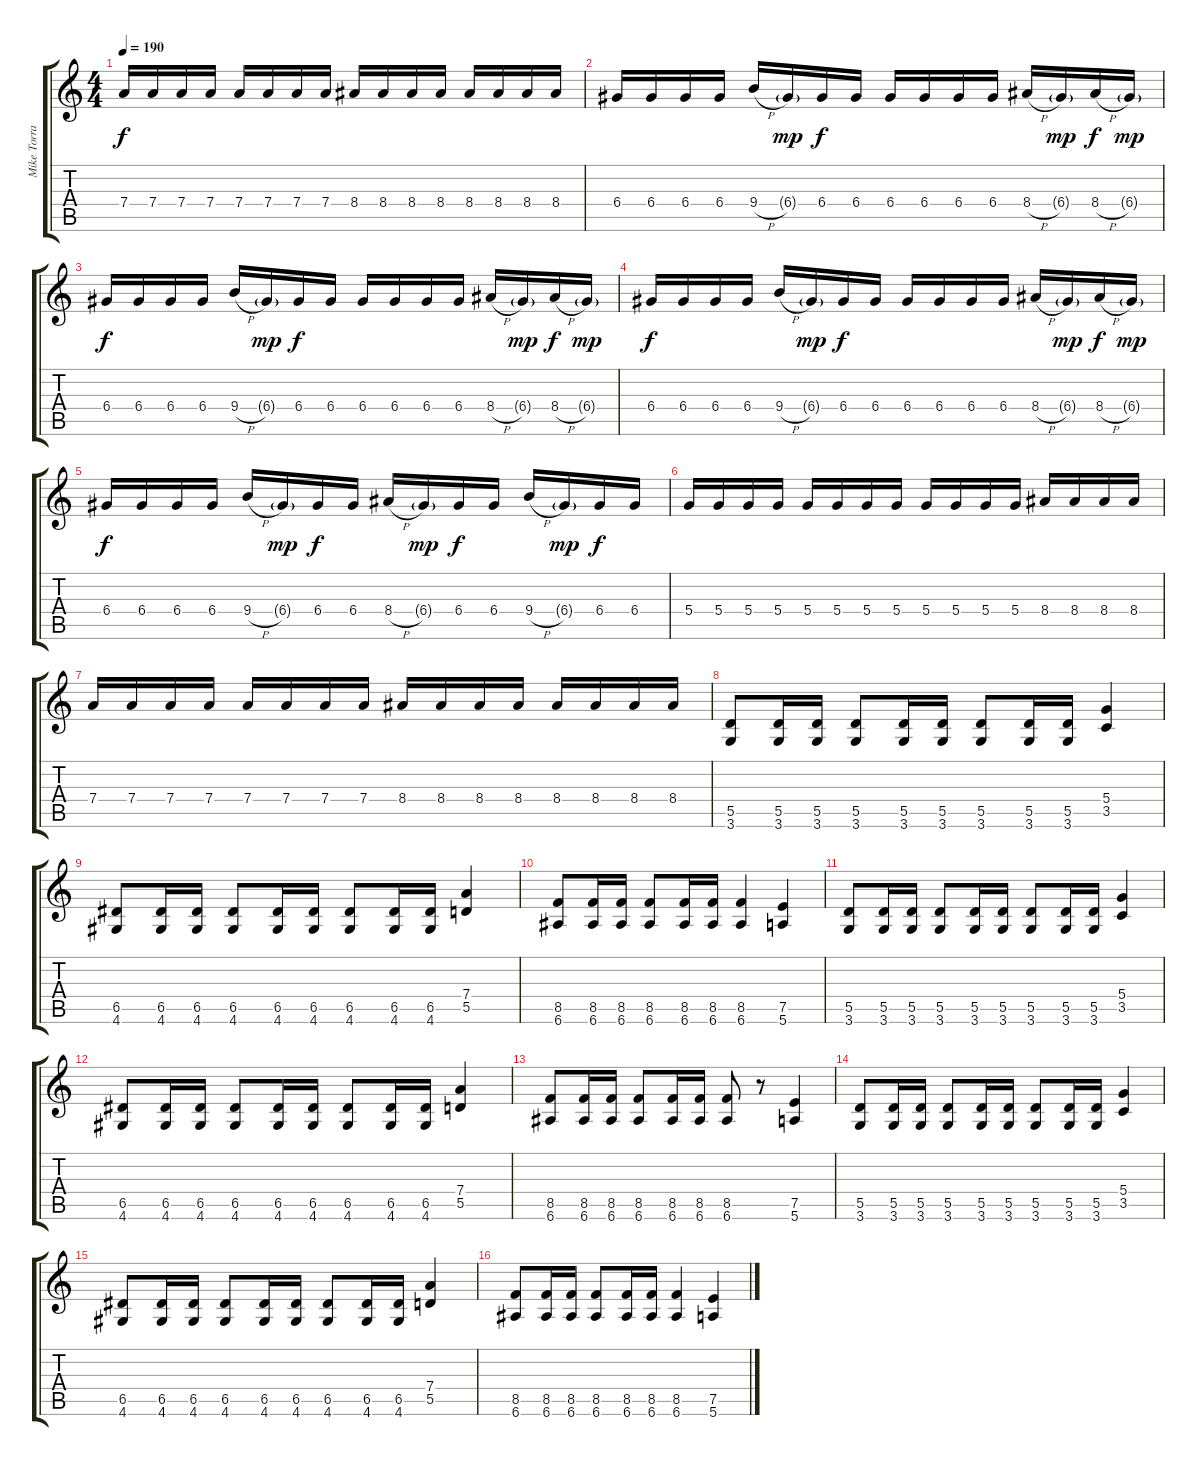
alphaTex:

\track ("Mike Torrao" "Mike Torra") {instrument distortionguitar}
\staff {score tabs}
\tuning (E4 B3 G3 D3 A2 E2) {hide}
\ts (4 4)
\tempo 190
\clef g2
\ks c
7.4.16{dy f} 7.4.16 7.4.16 7.4.16 7.4.16 7.4.16 7.4.16 7.4.16 8.4.16 8.4.16 8.4.16 8.4.16 8.4.16 8.4.16 8.4.16 8.4.16 |
6.4.16 6.4.16 6.4.16 6.4.16 9.4{h}.16 6.4{g}.16{dy mp} 6.4.16{dy f} 6.4.16 6.4.16 6.4.16 6.4.16 6.4.16 8.4{h}.16 6.4{g}.16{dy mp} 8.4{h}.16{dy f} 6.4{g}.16{dy mp} |
6.4.16{dy f} 6.4.16 6.4.16 6.4.16 9.4{h}.16 6.4{g}.16{dy mp} 6.4.16{dy f} 6.4.16 6.4.16 6.4.16 6.4.16 6.4.16 8.4{h}.16 6.4{g}.16{dy mp} 8.4{h}.16{dy f} 6.4{g}.16{dy mp} |
6.4.16{dy f} 6.4.16 6.4.16 6.4.16 9.4{h}.16 6.4{g}.16{dy mp} 6.4.16{dy f} 6.4.16 6.4.16 6.4.16 6.4.16 6.4.16 8.4{h}.16 6.4{g}.16{dy mp} 8.4{h}.16{dy f} 6.4{g}.16{dy mp} |
6.4.16{dy f} 6.4.16 6.4.16 6.4.16 9.4{h}.16 6.4{g}.16{dy mp} 6.4.16{dy f} 6.4.16 8.4{h}.16 6.4{g}.16{dy mp} 6.4.16{dy f} 6.4.16 9.4{h}.16 6.4{g}.16{dy mp} 6.4.16{dy f} 6.4.16 |
5.4.16 5.4.16 5.4.16 5.4.16 5.4.16 5.4.16 5.4.16 5.4.16 5.4.16 5.4.16 5.4.16 5.4.16 8.4.16 8.4.16 8.4.16 8.4.16 |
7.4.16 7.4.16 7.4.16 7.4.16 7.4.16 7.4.16 7.4.16 7.4.16 8.4.16 8.4.16 8.4.16 8.4.16 8.4.16 8.4.16 8.4.16 8.4.16 |
(5.5 3.6).8 (5.5 3.6).16 (5.5 3.6).16 (5.5 3.6).8 (5.5 3.6).16 (5.5 3.6).16 (5.5 3.6).8 (5.5 3.6).16 (5.5 3.6).16 (5.4 3.5).4 |
(6.5 4.6).8 (6.5 4.6).16 (6.5 4.6).16 (6.5 4.6).8 (6.5 4.6).16 (6.5 4.6).16 (6.5 4.6).8 (6.5 4.6).16 (6.5 4.6).16 (7.4 5.5).4 |
(8.5 6.6).8 (8.5 6.6).16 (8.5 6.6).16 (8.5 6.6).8 (8.5 6.6).16 (8.5 6.6).16 (8.5 6.6).4 (7.5 5.6).4 |
(5.5 3.6).8 (5.5 3.6).16 (5.5 3.6).16 (5.5 3.6).8 (5.5 3.6).16 (5.5 3.6).16 (5.5 3.6).8 (5.5 3.6).16 (5.5 3.6).16 (5.4 3.5).4 |
(6.5 4.6).8 (6.5 4.6).16 (6.5 4.6).16 (6.5 4.6).8 (6.5 4.6).16 (6.5 4.6).16 (6.5 4.6).8 (6.5 4.6).16 (6.5 4.6).16 (7.4 5.5).4 |
(8.5 6.6).8 (8.5 6.6).16 (8.5 6.6).16 (8.5 6.6).8 (8.5 6.6).16 (8.5 6.6).16 (8.5 6.6).8 r.8 (7.5 5.6).4 |
(5.5 3.6).8 (5.5 3.6).16 (5.5 3.6).16 (5.5 3.6).8 (5.5 3.6).16 (5.5 3.6).16 (5.5 3.6).8 (5.5 3.6).16 (5.5 3.6).16 (5.4 3.5).4 |
(6.5 4.6).8 (6.5 4.6).16 (6.5 4.6).16 (6.5 4.6).8 (6.5 4.6).16 (6.5 4.6).16 (6.5 4.6).8 (6.5 4.6).16 (6.5 4.6).16 (7.4 5.5).4 |
(8.5 6.6).8 (8.5 6.6).16 (8.5 6.6).16 (8.5 6.6).8 (8.5 6.6).16 (8.5 6.6).16 (8.5 6.6).4 (7.5 5.6).4
